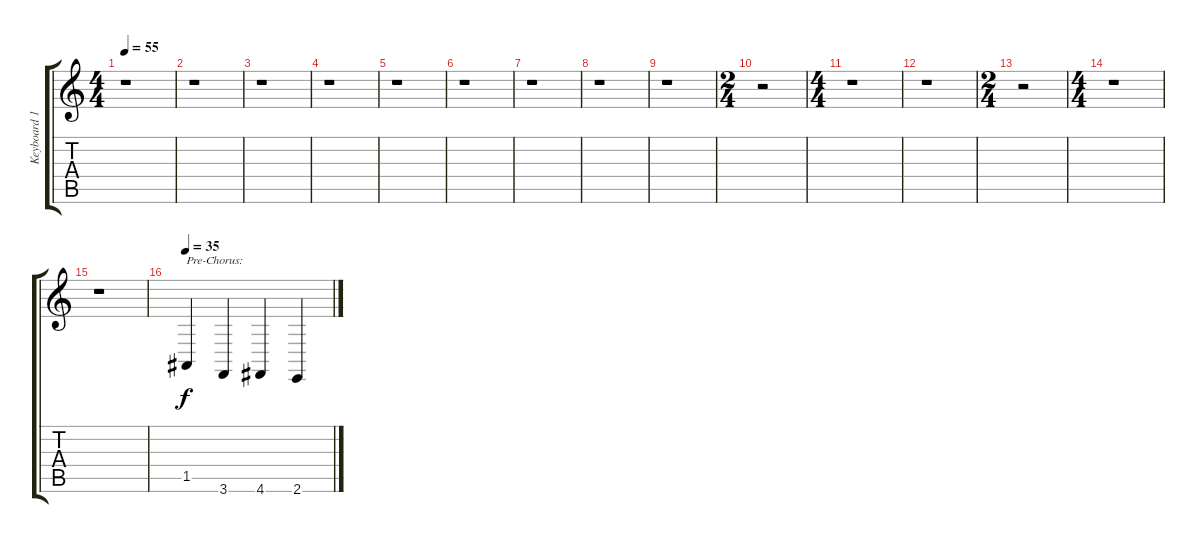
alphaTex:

\track ("Keyboard 1" "Keyboard 1") {instrument stringensemble2}
\staff {score tabs}
\tuning (E4 B3 G3 D3 A2 D2) {hide}
\ts (4 4)
\tempo 55
\clef g2
\ks c
r.1{dy f instrument stringensemble2} |
r.1 |
r.1 |
r.1 |
r.1 |
r.1 |
r.1 |
r.1 |
r.1 |
\ts (2 4)
r.2 |
\ts (4 4)
r.1 |
r.1 |
\ts (2 4)
r.2 |
\ts (4 4)
r.1 |
r.1 |
\tempo 35
1.5.4{txt "Pre-Chorus:" volume 12 instrument stringensemble2} 3.6.4 4.6.4 2.6.4
